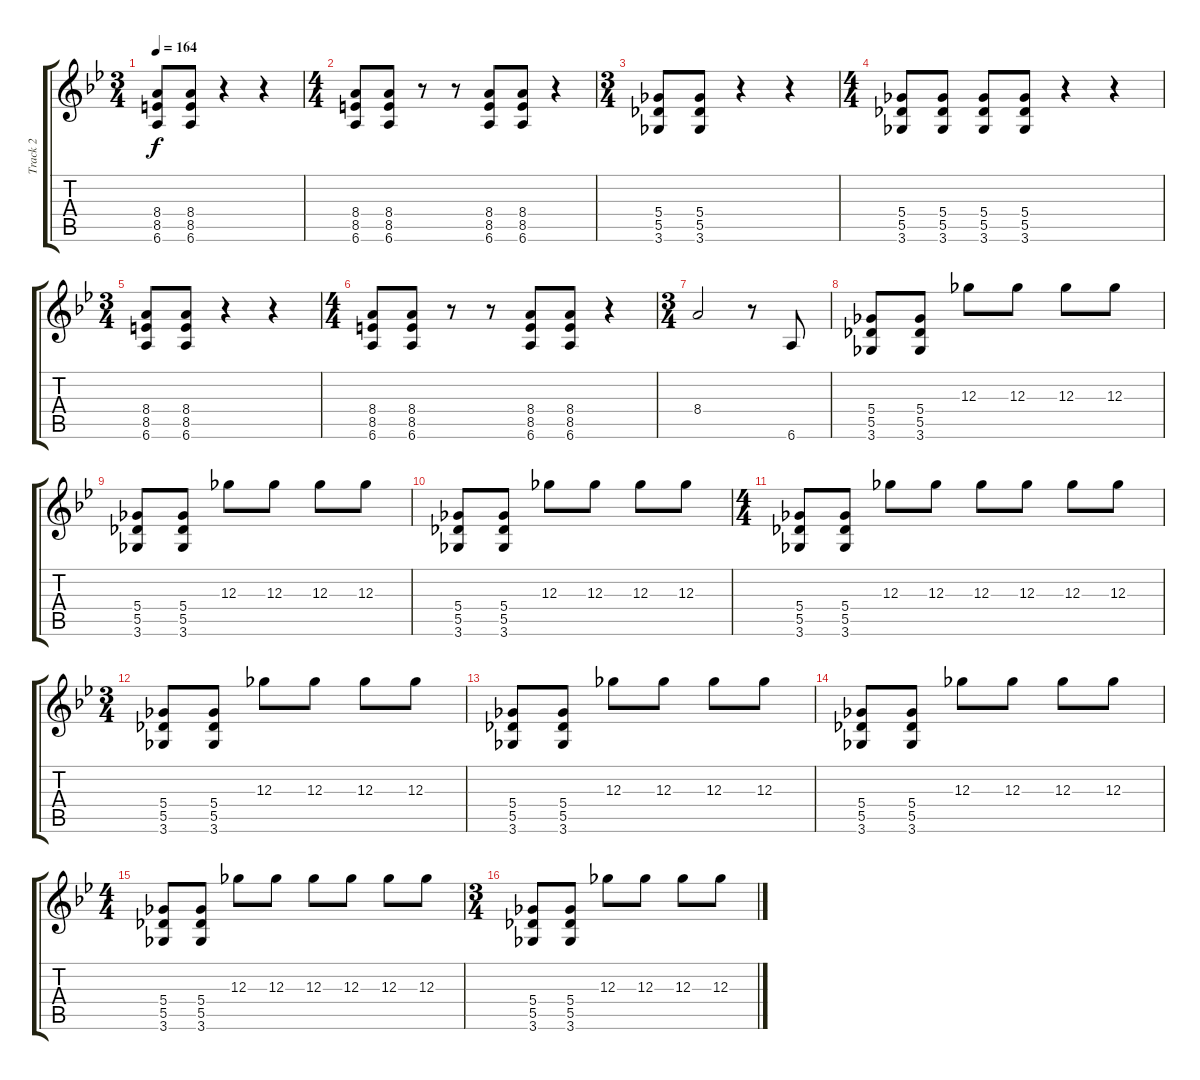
\track ("Track 2" "Track 2") {instrument acousticguitarsteel}
\staff {score tabs}
\tuning (Eb4 Bb3 Gb3 Db3 Ab2 Eb2) {hide}
\ts (3 4)
\tempo 164
\clef g2
\ks gminor
(8.4 8.5 6.6).8{dy f} (8.4 8.5 6.6).8 r.4 r.4 |
\ts (4 4)
(8.4 8.5 6.6).8 (8.4 8.5 6.6).8 r.8 r.8 (8.4 8.5 6.6).8 (8.4 8.5 6.6).8 r.4 |
\ts (3 4)
(5.4 5.5 3.6).8 (5.4 5.5 3.6).8 r.4 r.4 |
\ts (4 4)
(5.4 5.5 3.6).8 (5.4 5.5 3.6).8 (5.4 5.5 3.6).8 (5.4 5.5 3.6).8 r.4 r.4 |
\ts (3 4)
(8.4 8.5 6.6).8 (8.4 8.5 6.6).8 r.4 r.4 |
\ts (4 4)
(8.4 8.5 6.6).8 (8.4 8.5 6.6).8 r.8 r.8 (8.4 8.5 6.6).8 (8.4 8.5 6.6).8 r.4 |
\ts (3 4)
8.4.2 r.8 6.6.8 |
(5.4 5.5 3.6).8 (5.4 5.5 3.6).8 12.3.8 12.3.8 12.3.8 12.3.8 |
(5.4 5.5 3.6).8 (5.4 5.5 3.6).8 12.3.8 12.3.8 12.3.8 12.3.8 |
(5.4 5.5 3.6).8 (5.4 5.5 3.6).8 12.3.8 12.3.8 12.3.8 12.3.8 |
\ts (4 4)
(5.4 5.5 3.6).8 (5.4 5.5 3.6).8 12.3.8 12.3.8 12.3.8 12.3.8 12.3.8 12.3.8 |
\ts (3 4)
(5.4 5.5 3.6).8 (5.4 5.5 3.6).8 12.3.8 12.3.8 12.3.8 12.3.8 |
(5.4 5.5 3.6).8 (5.4 5.5 3.6).8 12.3.8 12.3.8 12.3.8 12.3.8 |
(5.4 5.5 3.6).8 (5.4 5.5 3.6).8 12.3.8 12.3.8 12.3.8 12.3.8 |
\ts (4 4)
(5.4 5.5 3.6).8 (5.4 5.5 3.6).8 12.3.8 12.3.8 12.3.8 12.3.8 12.3.8 12.3.8 |
\ts (3 4)
(5.4 5.5 3.6).8 (5.4 5.5 3.6).8 12.3.8 12.3.8 12.3.8 12.3.8
